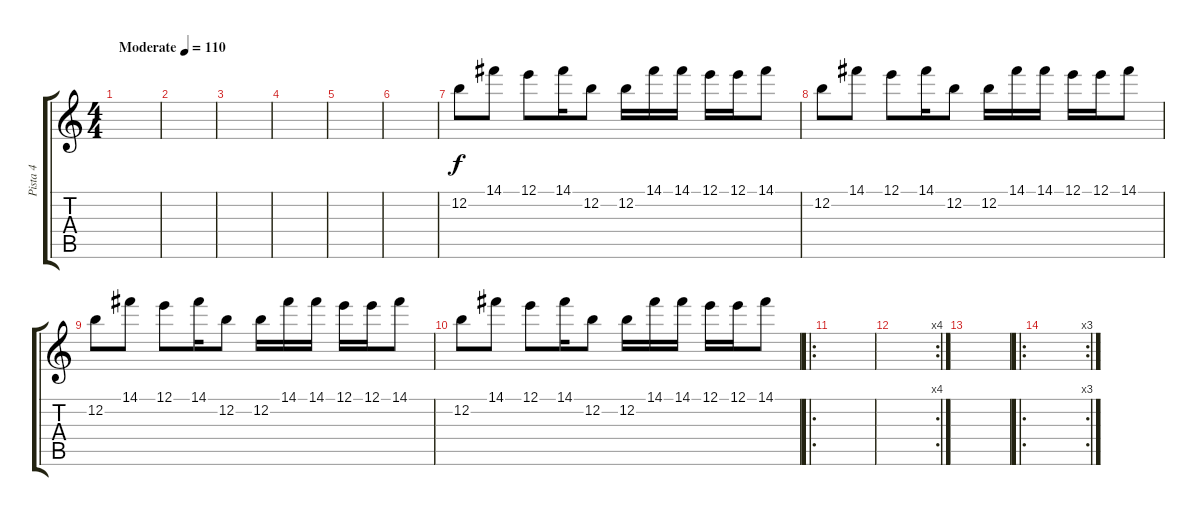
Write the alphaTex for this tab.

\track ("Pista 4" "Pista 4") {instrument overdrivenguitar}
\staff {score tabs}
\tuning (E4 B3 G3 D3 A2 E2) {hide}
\ts (4 4)
\tempo (110 "Moderate")
\clef g2
\ks c
|
|
|
|
|
|
12.2.8 14.1.8 12.1.8 14.1.16 12.2.8 12.2.16 14.1.16 14.1.16 12.1.16 12.1.16 14.1.8 |
12.2.8 14.1.8 12.1.8 14.1.16 12.2.8 12.2.16 14.1.16 14.1.16 12.1.16 12.1.16 14.1.8 |
12.2.8 14.1.8 12.1.8 14.1.16 12.2.8 12.2.16 14.1.16 14.1.16 12.1.16 12.1.16 14.1.8 |
12.2.8 14.1.8 12.1.8 14.1.16 12.2.8 12.2.16 14.1.16 14.1.16 12.1.16 12.1.16 14.1.8 |
\ro
|
\rc 4
|
|
\ro
\rc 3
